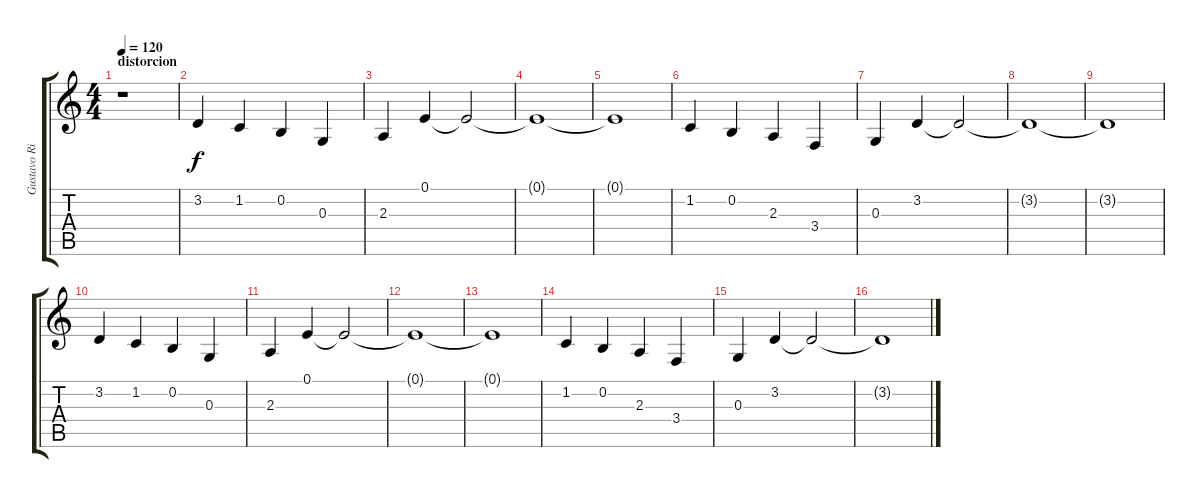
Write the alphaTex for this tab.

\track ("Gustavo Right" "Gustavo Ri") {instrument lead3calliope}
\staff {score tabs}
\tuning (E4 B3 G3 D3 A2 E2) {hide}
\ts (4 4)
\section ("" "distorcion")
\tempo 120
\clef g2
\ks c
r.1{dy f} |
3.2.4 1.2.4 0.2.4 0.3.4 |
2.3.4 0.1.4 0.1{t}.2 |
0.1{t}.1 |
0.1{t}.1 |
1.2.4 0.2.4 2.3.4 3.4.4 |
0.3.4 3.2.4 3.2{t}.2 |
3.2{t}.1 |
3.2{t}.1 |
3.2.4 1.2.4 0.2.4 0.3.4 |
2.3.4 0.1.4 0.1{t}.2 |
0.1{t}.1 |
0.1{t}.1 |
1.2.4 0.2.4 2.3.4 3.4.4 |
0.3.4 3.2.4 3.2{t}.2 |
3.2{t}.1
